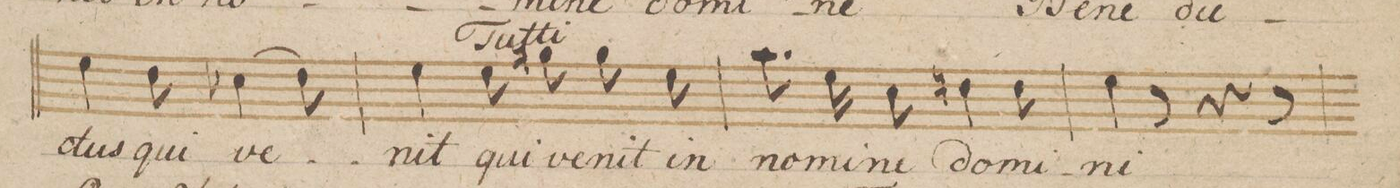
**kern	**text
*I"Canto	*
*clefC1	*
*k[b-e-]	*
*M6/8	*
4cc\	-ctus
8b-\	qui
(4a-X\	ve-
8b-\)	.
=26	=26
4cc\	-nit
8cc\	qui
8een\	ve-
8ee\	-nit
8cc\	in
=27	=27
8.ff\	no-
16cc\	-mi-
8a\	-ne
4bn\	do-
8b\	-mi-
=28	=28
4cc\	-ni
8r	.
4r	.
8r	.
=29	=29
*-	*-
